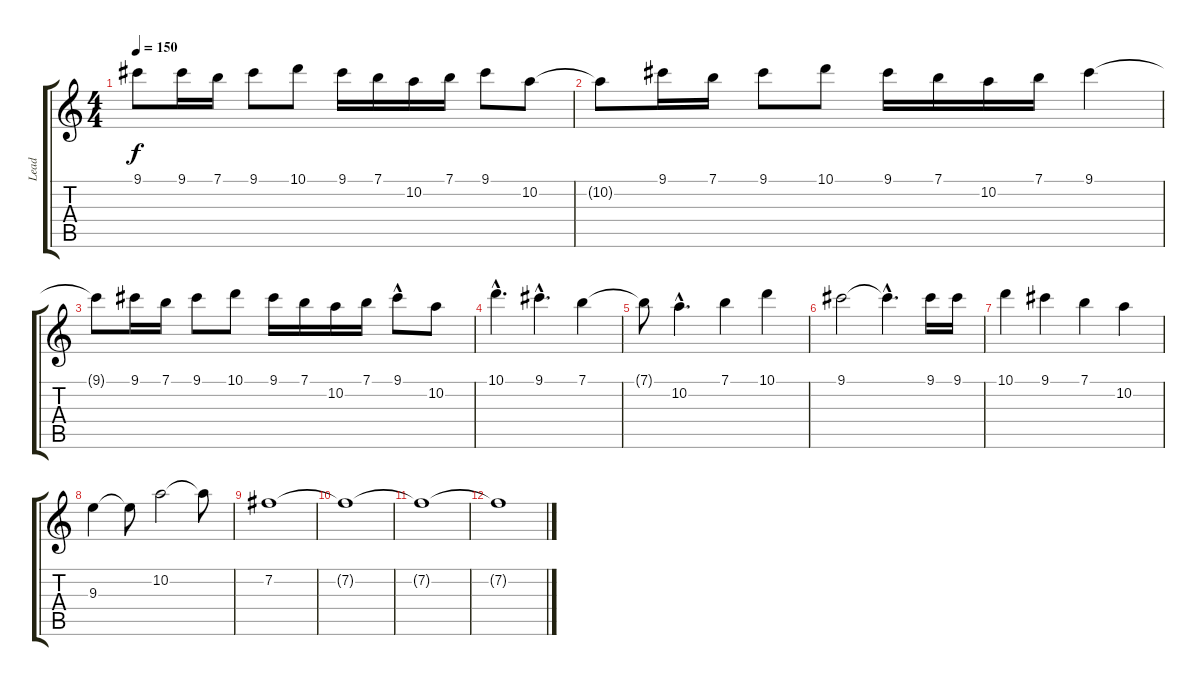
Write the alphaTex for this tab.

\track ("Lead" "Lead") {instrument overdrivenguitar}
\staff {score tabs}
\tuning (E4 B3 G3 D3 A2 E2) {hide}
\ts (4 4)
\tempo 150
\clef g2
\ks c
9.1.8{dy f} 9.1.16 7.1.16 9.1.8 10.1.8 9.1.16 7.1.16 10.2.16 7.1.16 9.1.8 10.2.8 |
10.2{t}.8 9.1.16 7.1.16 9.1.8 10.1.8 9.1.16 7.1.16 10.2.16 7.1.16 9.1.4 |
9.1{t}.8 9.1.16 7.1.16 9.1.8 10.1.8 9.1.16 7.1.16 10.2.16 7.1.16 9.1{hac}.8 10.2.8 |
10.1{hac}.4{d} 9.1{hac}.4{d} 7.1.4 |
7.1{t}.8 10.2{hac}.4{d} 7.1.4 10.1.4 |
9.1.2 9.1{hac t}.4{d} 9.1.16 9.1.16 |
10.1.4 9.1.4 7.1.4 10.2.4 |
9.3.4 9.3{t}.8 10.2.2 10.2{t}.8 |
7.2.1 |
7.2{t}.1 |
7.2{t}.1 |
7.2{t}.1
